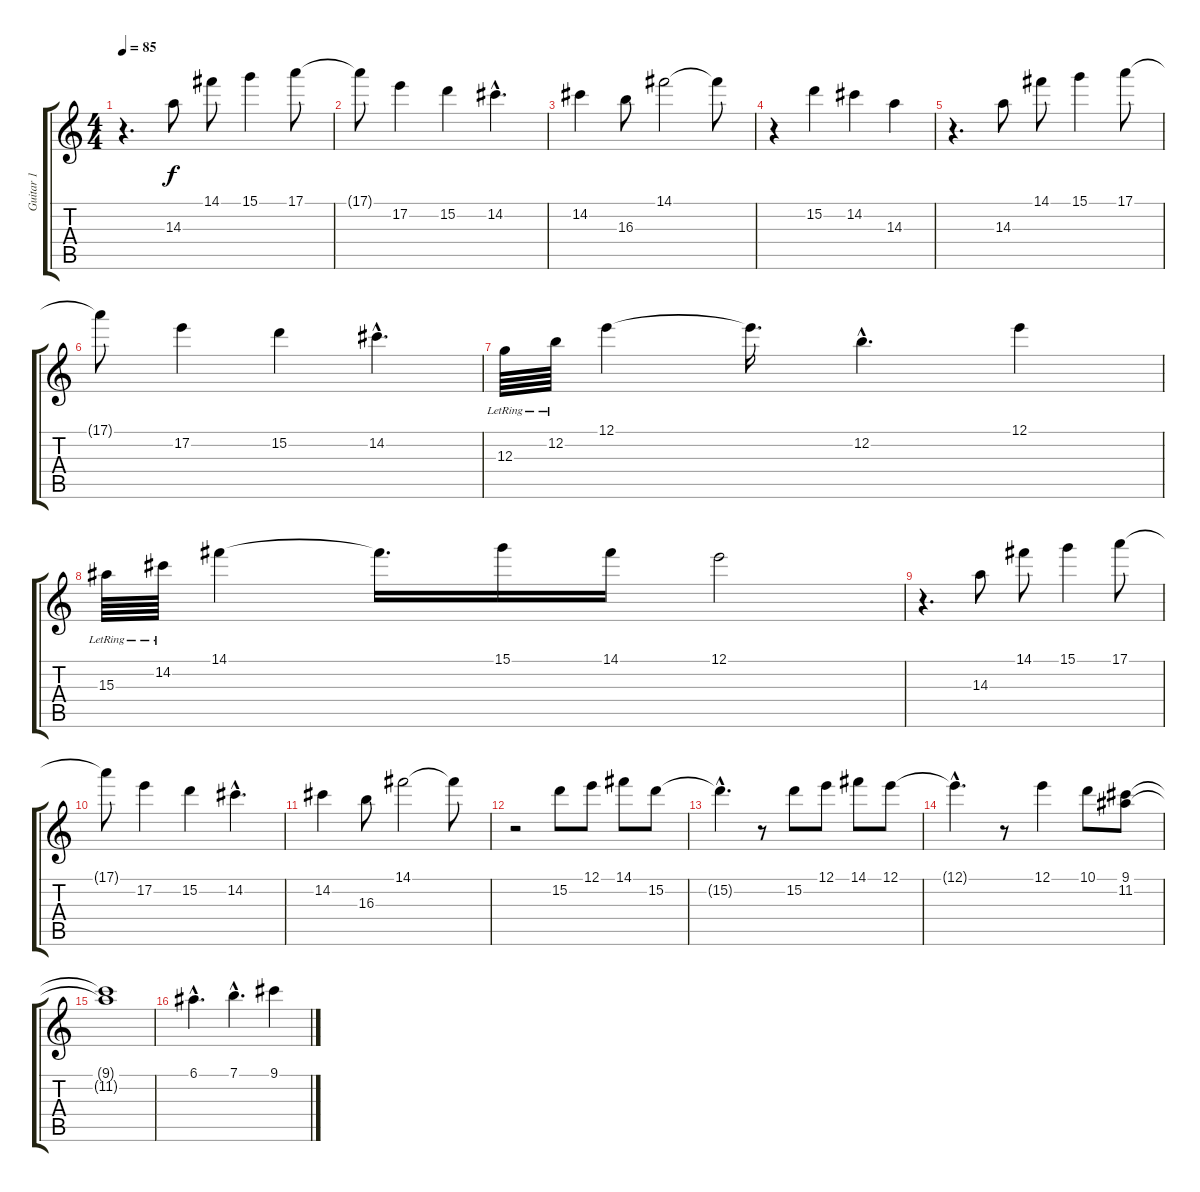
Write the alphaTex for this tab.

\track ("Guitar 1" "Guitar 1") {instrument acousticguitarnylon}
\staff {score tabs}
\tuning (E4 B3 G3 D3 A2 E2) {hide}
\ts (4 4)
\tempo 85
\clef g2
\ks c
r.4{d dy f instrument acousticguitarnylon} 14.3.8 14.1.8 15.1.4 17.1.8 |
17.1{t}.8 17.2.4 15.2.4 14.2{hac}.4{d} |
14.2.4 16.3.8 14.1.2 14.1{t}.8 |
r.4 15.2.4 14.2.4 14.3.4 |
r.4{d} 14.3.8 14.1.8 15.1.4 17.1.8 |
17.1{t}.8 17.2.4 15.2.4 14.2{hac}.4{d} |
12.3{lr}.64 12.2{lr}.64 12.1.4 12.1{t}.16{d} 12.2{hac}.4{d} 12.1.4 |
15.3{lr}.64 14.2{lr}.64 14.1.4 14.1{t}.16{d} 15.1.16 14.1.16 12.1.2 |
r.4{d} 14.3.8 14.1.8 15.1.4 17.1.8 |
17.1{t}.8 17.2.4 15.2.4 14.2{hac}.4{d} |
14.2.4 16.3.8 14.1.2 14.1{t}.8 |
r.2 15.2.8 12.1.8 14.1.8 15.2.8 |
15.2{hac t}.4{d} r.8 15.2.8 12.1.8 14.1.8 12.1.8 |
12.1{hac t}.4{d} r.8 12.1.4 10.1.8 (9.1 11.2).8 |
(9.1{t} 11.2{t}).1 |
6.1{hac}.4{d} 7.1{hac}.4{d} 9.1.4
